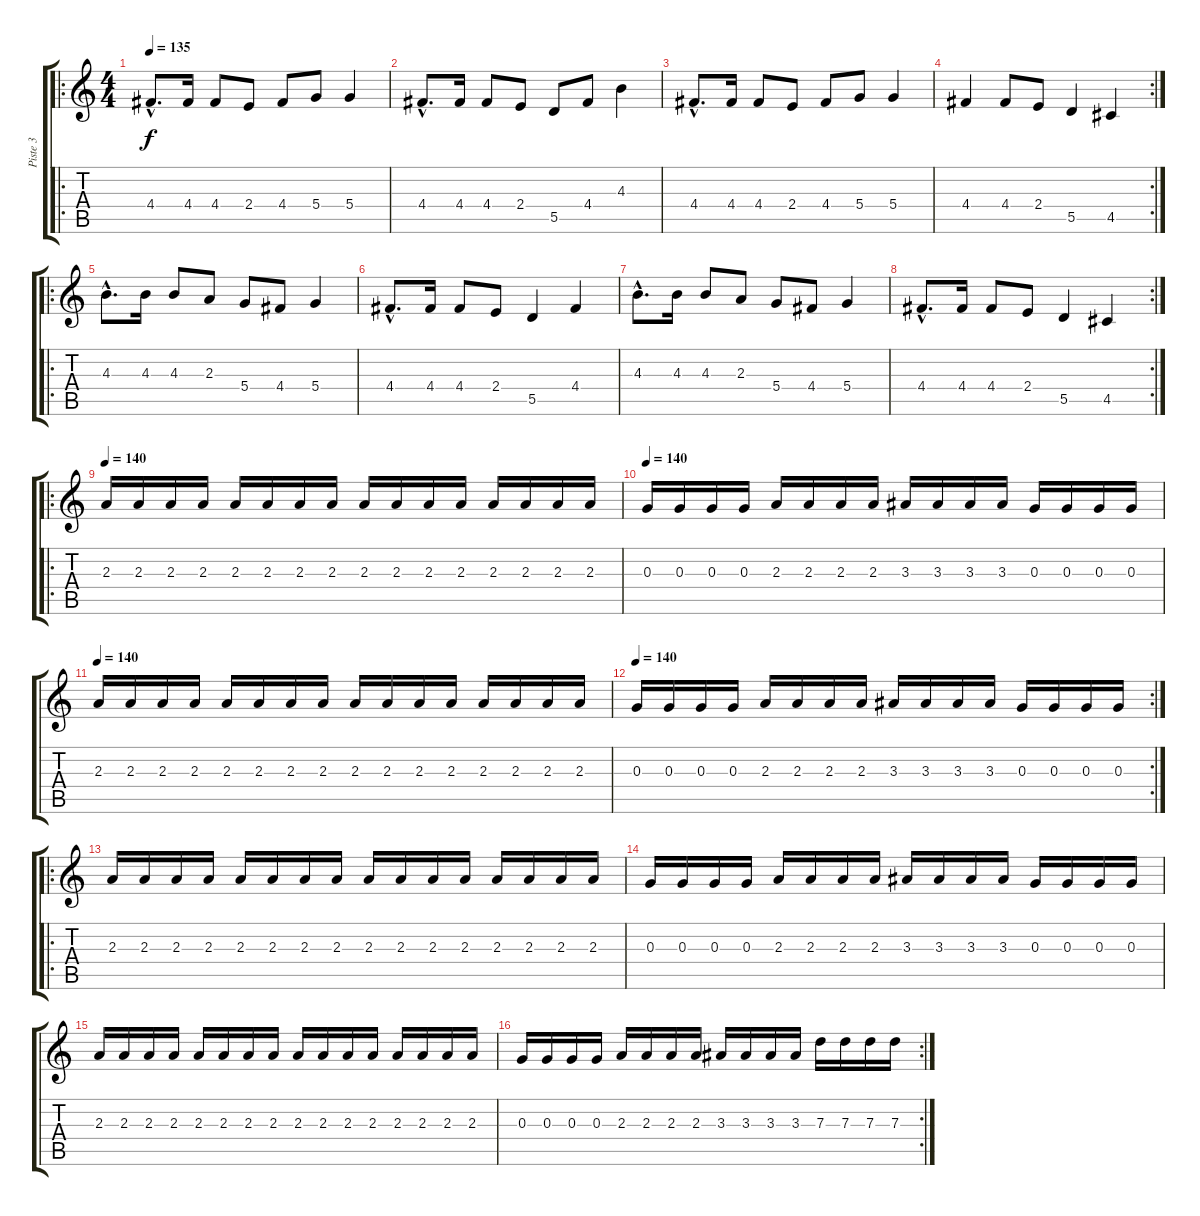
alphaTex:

\track ("Piste 3" "Piste 3") {instrument overdrivenguitar}
\staff {score tabs}
\tuning (E4 B3 G3 D3 A2 E2) {hide}
\ro
\ts (4 4)
\tempo 135
\clef g2
\ks c
4.4{hac}.8{d dy f} 4.4.16 4.4.8 2.4.8 4.4.8 5.4.8 5.4.4 |
4.4{hac}.8{d} 4.4.16 4.4.8 2.4.8 5.5.8 4.4.8 4.3.4 |
4.4{hac}.8{d} 4.4.16 4.4.8 2.4.8 4.4.8 5.4.8 5.4.4 |
\rc 2
4.4.4 4.4.8 2.4.8 5.5.4 4.5.4 |
\ro
4.3{hac}.8{d} 4.3.16 4.3.8 2.3.8 5.4.8 4.4.8 5.4.4 |
4.4{hac}.8{d} 4.4.16 4.4.8 2.4.8 5.5.4 4.4.4 |
4.3{hac}.8{d} 4.3.16 4.3.8 2.3.8 5.4.8 4.4.8 5.4.4 |
\rc 2
4.4{hac}.8{d} 4.4.16 4.4.8 2.4.8 5.5.4 4.5.4 |
\ro
\tempo 140
2.3.16 2.3.16 2.3.16 2.3.16 2.3.16 2.3.16 2.3.16 2.3.16 2.3.16 2.3.16 2.3.16 2.3.16 2.3.16 2.3.16 2.3.16 2.3.16 |
\tempo 140
0.3.16 0.3.16 0.3.16 0.3.16 2.3.16 2.3.16 2.3.16 2.3.16 3.3.16 3.3.16 3.3.16 3.3.16 0.3.16 0.3.16 0.3.16 0.3.16 |
\tempo 140
2.3.16 2.3.16 2.3.16 2.3.16 2.3.16 2.3.16 2.3.16 2.3.16 2.3.16 2.3.16 2.3.16 2.3.16 2.3.16 2.3.16 2.3.16 2.3.16 |
\rc 2
\tempo 140
0.3.16 0.3.16 0.3.16 0.3.16 2.3.16 2.3.16 2.3.16 2.3.16 3.3.16 3.3.16 3.3.16 3.3.16 0.3.16 0.3.16 0.3.16 0.3.16 |
\ro
2.3.16 2.3.16 2.3.16 2.3.16 2.3.16 2.3.16 2.3.16 2.3.16 2.3.16 2.3.16 2.3.16 2.3.16 2.3.16 2.3.16 2.3.16 2.3.16 |
0.3.16 0.3.16 0.3.16 0.3.16 2.3.16 2.3.16 2.3.16 2.3.16 3.3.16 3.3.16 3.3.16 3.3.16 0.3.16 0.3.16 0.3.16 0.3.16 |
2.3.16 2.3.16 2.3.16 2.3.16 2.3.16 2.3.16 2.3.16 2.3.16 2.3.16 2.3.16 2.3.16 2.3.16 2.3.16 2.3.16 2.3.16 2.3.16 |
\rc 2
0.3.16 0.3.16 0.3.16 0.3.16 2.3.16 2.3.16 2.3.16 2.3.16 3.3.16 3.3.16 3.3.16 3.3.16 7.3.16 7.3.16 7.3.16 7.3.16
